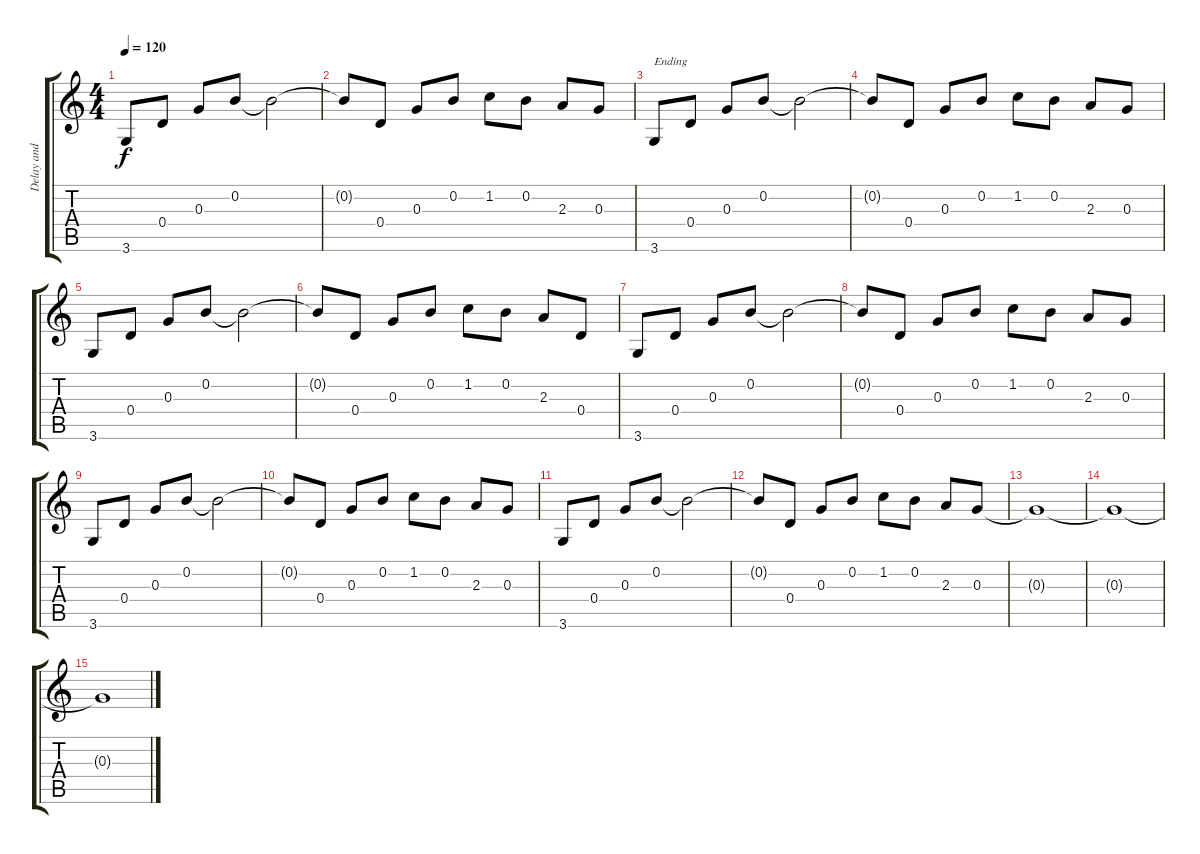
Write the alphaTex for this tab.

\track ("Delay and Reverb Guitar" "Delay and ") {instrument electricguitarclean}
\staff {score tabs}
\tuning (E4 B3 G3 D3 A2 E2) {hide}
\ts (4 4)
\tempo 120
\clef g2
\ks c
3.6.8{dy f} 0.4.8 0.3.8 0.2.8 0.2{t}.2 |
0.2{t}.8 0.4.8 0.3.8 0.2.8 1.2.8 0.2.8 2.3.8 0.3.8 |
3.6.8{txt "Ending"} 0.4.8 0.3.8 0.2.8 0.2{t}.2 |
0.2{t}.8 0.4.8 0.3.8 0.2.8 1.2.8 0.2.8 2.3.8 0.3.8 |
3.6.8 0.4.8 0.3.8 0.2.8 0.2{t}.2 |
0.2{t}.8 0.4.8 0.3.8 0.2.8 1.2.8 0.2.8 2.3.8 0.4.8 |
3.6.8 0.4.8 0.3.8 0.2.8 0.2{t}.2 |
0.2{t}.8 0.4.8 0.3.8 0.2.8 1.2.8 0.2.8 2.3.8 0.3.8 |
3.6.8 0.4.8 0.3.8 0.2.8 0.2{t}.2 |
0.2{t}.8 0.4.8 0.3.8 0.2.8 1.2.8 0.2.8 2.3.8 0.3.8 |
3.6.8 0.4.8 0.3.8 0.2.8 0.2{t}.2 |
0.2{t}.8 0.4.8 0.3.8 0.2.8 1.2.8 0.2.8 2.3.8 0.3.8 |
0.3{t}.1 |
0.3{t}.1 |
0.3{t}.1
